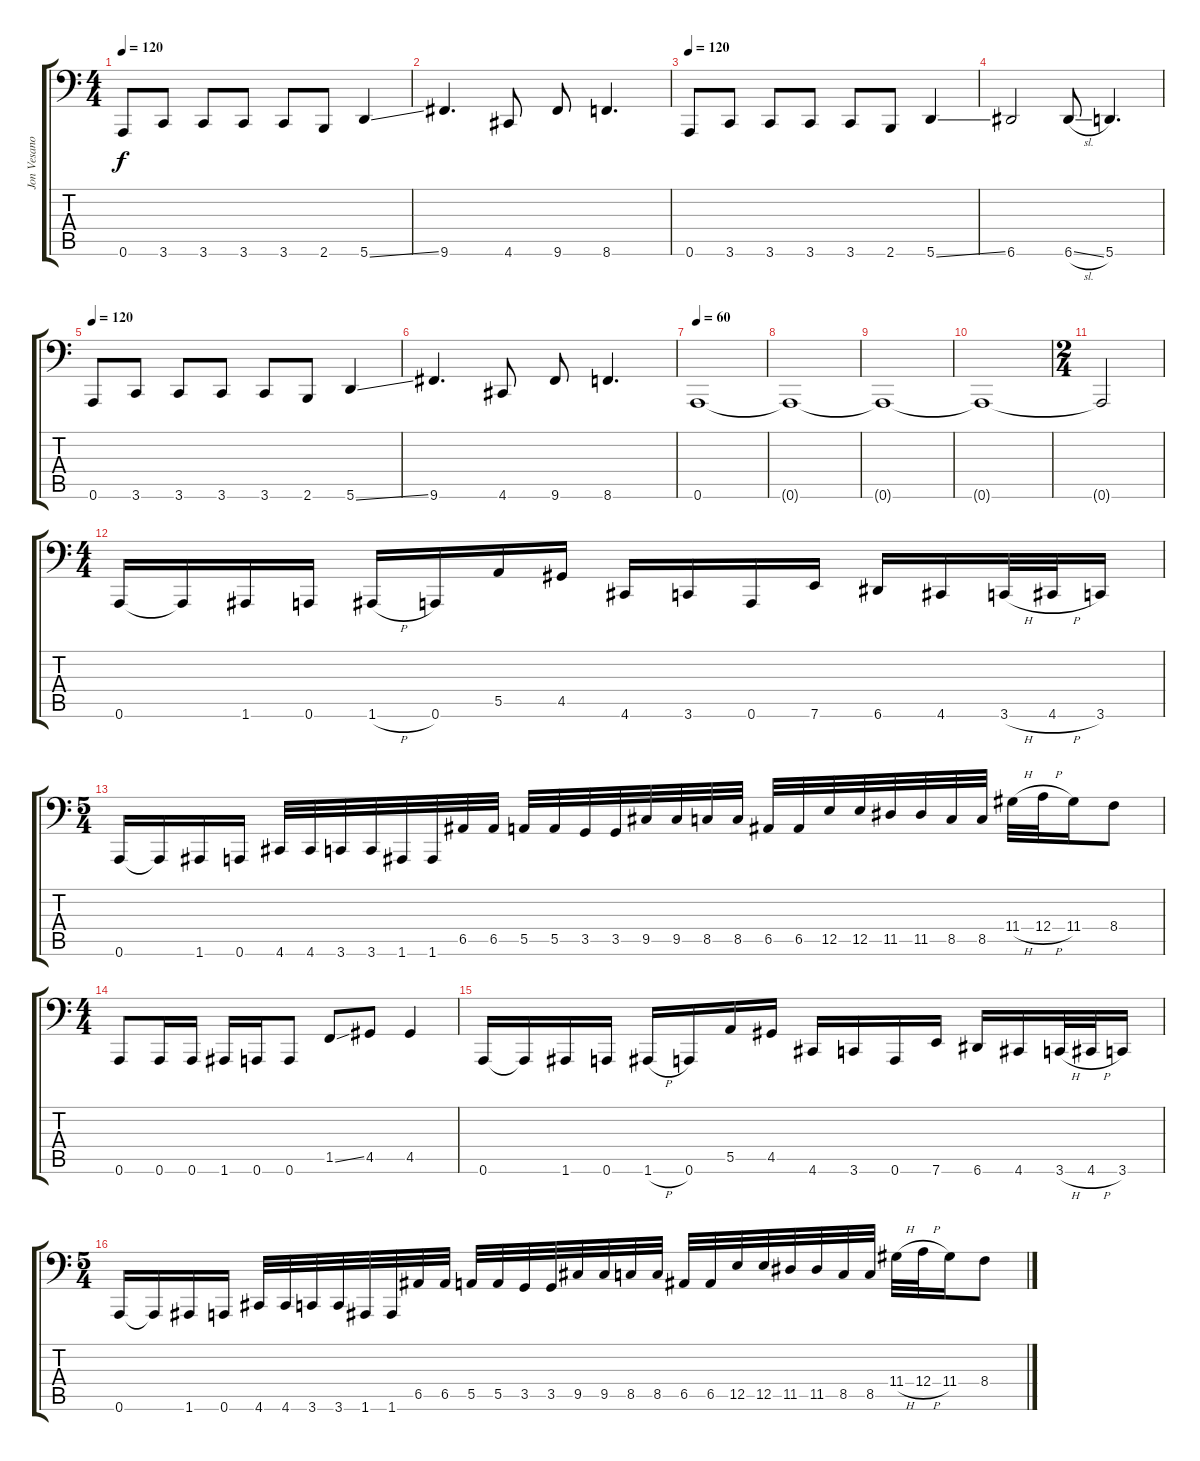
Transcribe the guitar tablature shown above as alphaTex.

\track ("Jon Vesano" "Jon Vesano") {instrument electricbasspick}
\staff {score tabs}
\tuning (B2 Gb2 D2 A1 E1 A0) {hide}
\ts (4 4)
\tempo 120
\clef f4
\ks c
0.6.8{dy f} 3.6.8 3.6.8 3.6.8 3.6.8 2.6.8 5.6{ss}.4 |
9.6.4{d} 4.6.8 9.6.8 8.6.4{d} |
\tempo 120
0.6.8 3.6.8 3.6.8 3.6.8 3.6.8 2.6.8 5.6{ss}.4 |
6.6.2 6.6{sl}.8 5.6.4{d} |
\tempo 120
0.6.8 3.6.8 3.6.8 3.6.8 3.6.8 2.6.8 5.6{ss}.4 |
9.6.4{d} 4.6.8 9.6.8 8.6.4{d} |
\tempo 60
0.6.1 |
0.6{t}.1 |
0.6{t}.1 |
0.6{t}.1 |
\ts (2 4)
0.6{t}.2 |
\ts (4 4)
0.6.16 0.6{t}.16 1.6.16 0.6.16 1.6{h}.16 0.6.16 5.5.16 4.5.16 4.6.16 3.6.16 0.6.16 7.6.16 6.6.16 4.6.16 3.6{h}.32 4.6{h}.32 3.6.16 |
\ts (5 4)
0.6.16 0.6{t}.16 1.6.16 0.6.16 4.6.32 4.6.32 3.6.32 3.6.32 1.6.32 1.6.32 6.5.32 6.5.32 5.5.32 5.5.32 3.5.32 3.5.32 9.5.32 9.5.32 8.5.32 8.5.32 6.5.32 6.5.32 12.5.32 12.5.32 11.5.32 11.5.32 8.5.32 8.5.32 11.4{h}.32 12.4{h}.32 11.4.16 8.4.8 |
\ts (4 4)
0.6.8 0.6.16 0.6.16 1.6.16 0.6.16 0.6.8 1.5{ss}.8 4.5.8 4.5.4 |
0.6.16 0.6{t}.16 1.6.16 0.6.16 1.6{h}.16 0.6.16 5.5.16 4.5.16 4.6.16 3.6.16 0.6.16 7.6.16 6.6.16 4.6.16 3.6{h}.32 4.6{h}.32 3.6.16 |
\ts (5 4)
0.6.16 0.6{t}.16 1.6.16 0.6.16 4.6.32 4.6.32 3.6.32 3.6.32 1.6.32 1.6.32 6.5.32 6.5.32 5.5.32 5.5.32 3.5.32 3.5.32 9.5.32 9.5.32 8.5.32 8.5.32 6.5.32 6.5.32 12.5.32 12.5.32 11.5.32 11.5.32 8.5.32 8.5.32 11.4{h}.32 12.4{h}.32 11.4.16 8.4.8
